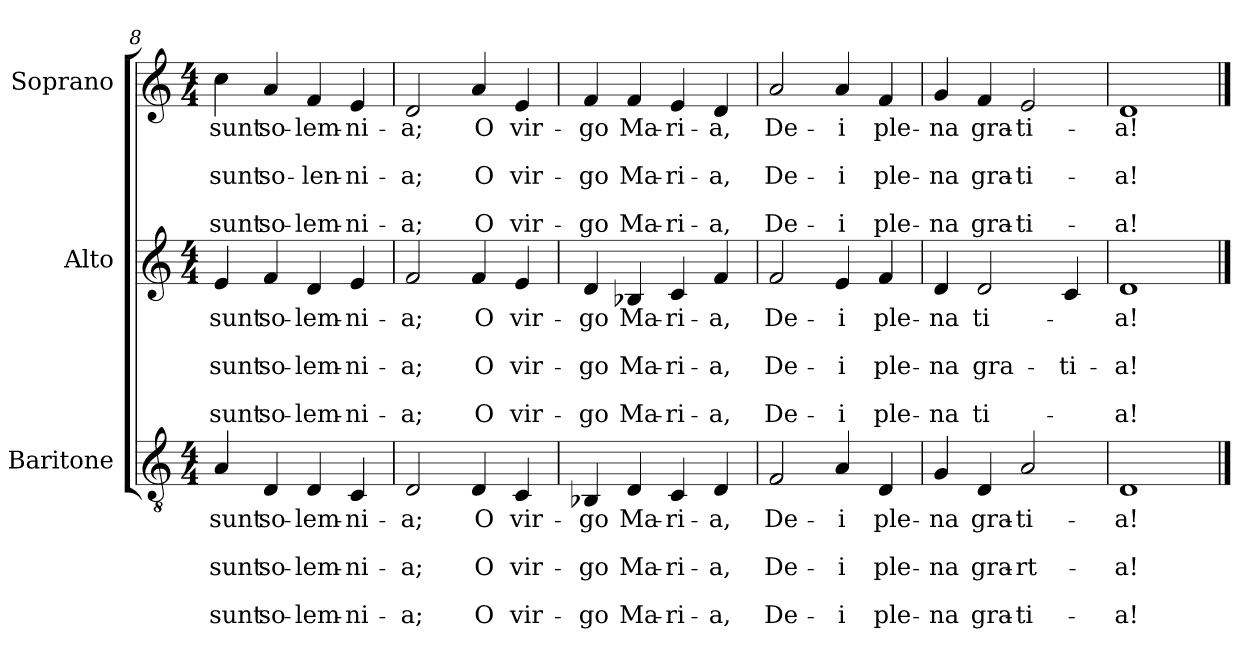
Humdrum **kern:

**kern	**text	**text	**text	**text	**text	**kern	**text	**text	**text	**text	**text	**kern	**text	**text	**text	**text	**text
*part3	*part3	*part3	*part3	*part3	*part3	*part2	*part2	*part2	*part2	*part2	*part2	*part1	*part1	*part1	*part1	*part1	*part1
*staff3	*staff3	*staff3	*staff3	*staff3	*staff3	*staff2	*staff2	*staff2	*staff2	*staff2	*staff2	*staff1	*staff1	*staff1	*staff1	*staff1	*staff1
*I"Baritone	*	*	*	*	*	*I"Alto	*	*	*	*	*	*I"Soprano	*	*	*	*	*
*I'B	*	*	*	*	*	*I'A	*	*	*	*	*	*I'S	*	*	*	*	*
*clefGv2	*	*	*	*	*	*clefG2	*	*	*	*	*	*clefG2	*	*	*	*	*
*k[]	*	*	*	*	*	*k[]	*	*	*	*	*	*k[]	*	*	*	*	*
*C:	*	*	*	*	*	*C:	*	*	*	*	*	*C:	*	*	*	*	*
*M4/4	*	*	*	*	*	*M4/4	*	*	*	*	*	*M4/4	*	*	*	*	*
=8	=8	=8	=8	=8	=8	=8	=8	=8	=8	=8	=8	=8	=8	=8	=8	=8	=8
!	!LO:LY:b	!	!LO:LY:b	!	!LO:LY:b	!	!LO:LY:b	!	!LO:LY:b	!	!LO:LY:b	!	!LO:LY:b	!	!LO:LY:b	!	!LO:LY:b
4A/	sunt	.	sunt	.	sunt	4e/	sunt	.	sunt	.	sunt	4cc\	sunt	.	sunt	.	sunt
!	!LO:LY:b	!	!LO:LY:b	!	!LO:LY:b	!	!LO:LY:b	!	!LO:LY:b	!	!LO:LY:b	!	!LO:LY:b	!	!LO:LY:b	!	!LO:LY:b
4D/	so-	.	so-	.	so-	4f/	so-	.	so-	.	so-	4a/	so-	.	so-	.	so-
!	!LO:LY:b	!	!LO:LY:b	!	!LO:LY:b	!	!LO:LY:b	!	!LO:LY:b	!	!LO:LY:b	!	!LO:LY:b	!	!LO:LY:b	!	!LO:LY:b
4D/	-lem-	.	-lem-	.	-lem-	4d/	-lem-	.	-lem-	.	-lem-	4f/	-lem-	.	-len-	.	-lem-
!	!LO:LY:b	!	!LO:LY:b	!	!LO:LY:b	!	!LO:LY:b	!	!LO:LY:b	!	!LO:LY:b	!	!LO:LY:b	!	!LO:LY:b	!	!LO:LY:b
4C/	-ni-	.	-ni-	.	-ni-	4e/	-ni-	.	-ni-	.	-ni-	4e/	-ni-	.	-ni-	.	-ni-
!!LO:PB:g=z
=9	=9	=9	=9	=9	=9	=9	=9	=9	=9	=9	=9	=9	=9	=9	=9	=9	=9
!	!LO:LY:b	!	!LO:LY:b	!	!LO:LY:b	!	!LO:LY:b	!	!LO:LY:b	!	!LO:LY:b	!	!LO:LY:b	!	!LO:LY:b	!	!LO:LY:b
2D/	-a;	.	-a;	.	-a;	2f/	-a;	.	-a;	.	-a;	2d/	-a;	.	-a;	.	-a;
!	!LO:LY:b	!	!LO:LY:b	!	!LO:LY:b	!	!LO:LY:b	!	!LO:LY:b	!	!LO:LY:b	!	!LO:LY:b	!	!LO:LY:b	!	!LO:LY:b
4D/	O	.	O	.	O	4f/	O	.	O	.	O	4a/	O	.	O	.	O
!	!LO:LY:b	!	!LO:LY:b	!	!LO:LY:b	!	!LO:LY:b	!	!LO:LY:b	!	!LO:LY:b	!	!LO:LY:b	!	!LO:LY:b	!	!LO:LY:b
4C/	vir-	.	vir-	.	vir-	4e/	vir-	.	vir-	.	vir-	4e/	vir-	.	vir-	.	vir-
=10	=10	=10	=10	=10	=10	=10	=10	=10	=10	=10	=10	=10	=10	=10	=10	=10	=10
!	!LO:LY:b	!	!LO:LY:b	!	!LO:LY:b	!	!LO:LY:b	!	!LO:LY:b	!	!LO:LY:b	!	!LO:LY:b	!	!LO:LY:b	!	!LO:LY:b
4BB-X/	-go	.	-go	.	-go	4d/	-go	.	-go	.	-go	4f/	-go	.	-go	.	-go
!	!LO:LY:b	!	!LO:LY:b	!	!LO:LY:b	!	!LO:LY:b	!	!LO:LY:b	!	!LO:LY:b	!	!LO:LY:b	!	!LO:LY:b	!	!LO:LY:b
4D/	Ma-	.	Ma-	.	Ma-	4B-X/	Ma-	.	Ma-	.	Ma-	4f/	Ma-	.	Ma-	.	Ma-
!	!LO:LY:b	!	!LO:LY:b	!	!LO:LY:b	!	!LO:LY:b	!	!LO:LY:b	!	!LO:LY:b	!	!LO:LY:b	!	!LO:LY:b	!	!LO:LY:b
4C/	-ri-	.	-ri-	.	-ri-	4c/	-ri-	.	-ri-	.	-ri-	4e/	-ri-	.	-ri-	.	-ri-
!	!LO:LY:b	!	!LO:LY:b	!	!LO:LY:b	!	!LO:LY:b	!	!LO:LY:b	!	!LO:LY:b	!	!LO:LY:b	!	!LO:LY:b	!	!LO:LY:b
4D/	-a,	.	-a,	.	-a,	4f/	-a,	.	-a,	.	-a,	4d/	-a,	.	-a,	.	-a,
=11	=11	=11	=11	=11	=11	=11	=11	=11	=11	=11	=11	=11	=11	=11	=11	=11	=11
!	!LO:LY:b	!	!LO:LY:b	!	!LO:LY:b	!	!LO:LY:b	!	!LO:LY:b	!	!LO:LY:b	!	!LO:LY:b	!	!LO:LY:b	!	!LO:LY:b
2F/	De-	.	De-	.	De-	2f/	De-	.	De-	.	De-	2a/	De-	.	De-	.	De-
!	!LO:LY:b	!	!LO:LY:b	!	!LO:LY:b	!	!LO:LY:b	!	!LO:LY:b	!	!LO:LY:b	!	!LO:LY:b	!	!LO:LY:b	!	!LO:LY:b
4A/	-i	.	-i	.	-i	4e/	-i	.	-i	.	-i	4a/	-i	.	-i	.	-i
!	!LO:LY:b	!	!LO:LY:b	!	!LO:LY:b	!	!LO:LY:b	!	!LO:LY:b	!	!LO:LY:b	!	!LO:LY:b	!	!LO:LY:b	!	!LO:LY:b
4D/	ple-	.	ple-	.	ple-	4f/	ple-	.	ple-	.	ple-	4f/	ple-	.	ple-	.	ple-
=12	=12	=12	=12	=12	=12	=12	=12	=12	=12	=12	=12	=12	=12	=12	=12	=12	=12
!	!LO:LY:b	!	!LO:LY:b	!	!LO:LY:b	!	!LO:LY:b	!	!LO:LY:b	!	!LO:LY:b	!	!LO:LY:b	!	!LO:LY:b	!	!LO:LY:b
4G/	-na	.	-na	.	-na	4d/	-na	.	-na	.	-na	4g/	-na	.	-na	.	-na
!	!LO:LY:b	!	!LO:LY:b	!	!LO:LY:b	!	!LO:LY:b	!	!LO:LY:b	!	!LO:LY:b	!	!LO:LY:b	!	!LO:LY:b	!	!LO:LY:b
4D/	gra-	.	gra-	.	gra-	2d/	ti-	.	gra-	.	ti-	4f/	gra-	.	gra-	.	gra-
!	!LO:LY:b	!	!LO:LY:b	!	!LO:LY:b	!	!	!	!	!	!	!	!LO:LY:b	!	!LO:LY:b	!	!LO:LY:b
2A/	-ti-	.	-rt-	.	-ti-	.	.	.	.	.	.	2e/	-ti-	.	-ti-	.	-ti-
!	!	!	!	!	!	!	!	!	!LO:LY:b	!	!	!	!	!	!	!	!
.	.	.	.	.	.	4c/	.	.	-ti-	.	.	.	.	.	.	.	.
=13	=13	=13	=13	=13	=13	=13	=13	=13	=13	=13	=13	=13	=13	=13	=13	=13	=13
!	!LO:LY:b	!	!LO:LY:b	!	!LO:LY:b	!	!LO:LY:b	!	!LO:LY:b	!	!LO:LY:b	!	!LO:LY:b	!	!LO:LY:b	!	!LO:LY:b
1D	-a!	.	-a!	.	-a!	1d	-a!	.	-a!	.	-a!	1d	-a!	.	-a!	.	-a!
==	==	==	==	==	==	==	==	==	==	==	==	==	==	==	==	==	==
*-	*-	*-	*-	*-	*-	*-	*-	*-	*-	*-	*-	*-	*-	*-	*-	*-	*-
